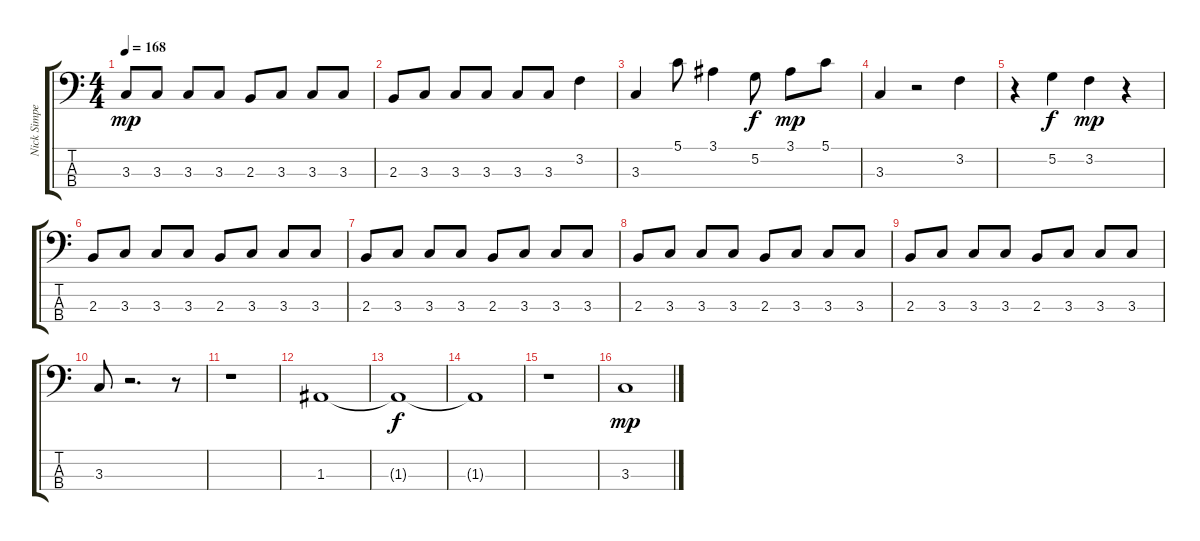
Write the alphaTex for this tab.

\track ("Nick Simper" "Nick Simpe") {instrument electricbassfinger}
\staff {score tabs}
\tuning (G2 D2 A1 E1) {hide}
\ts (4 4)
\tempo 168
\clef f4
\ks c
3.3.8{dy mp} 3.3.8 3.3.8 3.3.8 2.3.8 3.3.8 3.3.8 3.3.8 |
2.3.8 3.3.8 3.3.8 3.3.8 3.3.8 3.3.8 3.2.4 |
3.3.4 5.1.8 3.1.4 5.2.8{dy f} 3.1.8{dy mp} 5.1.8 |
3.3.4 r.2 3.2.4 |
r.4 5.2.4{dy f} 3.2.4{dy mp} r.4 |
2.3.8 3.3.8 3.3.8 3.3.8 2.3.8 3.3.8 3.3.8 3.3.8 |
2.3.8 3.3.8 3.3.8 3.3.8 2.3.8 3.3.8 3.3.8 3.3.8 |
2.3.8 3.3.8 3.3.8 3.3.8 2.3.8 3.3.8 3.3.8 3.3.8 |
2.3.8 3.3.8 3.3.8 3.3.8 2.3.8 3.3.8 3.3.8 3.3.8 |
3.3.8 r.2{d} r.8 |
r.1 |
1.3.1 |
1.3{t}.1{dy f} |
1.3{t}.1 |
r.1 |
3.3.1{dy mp}
